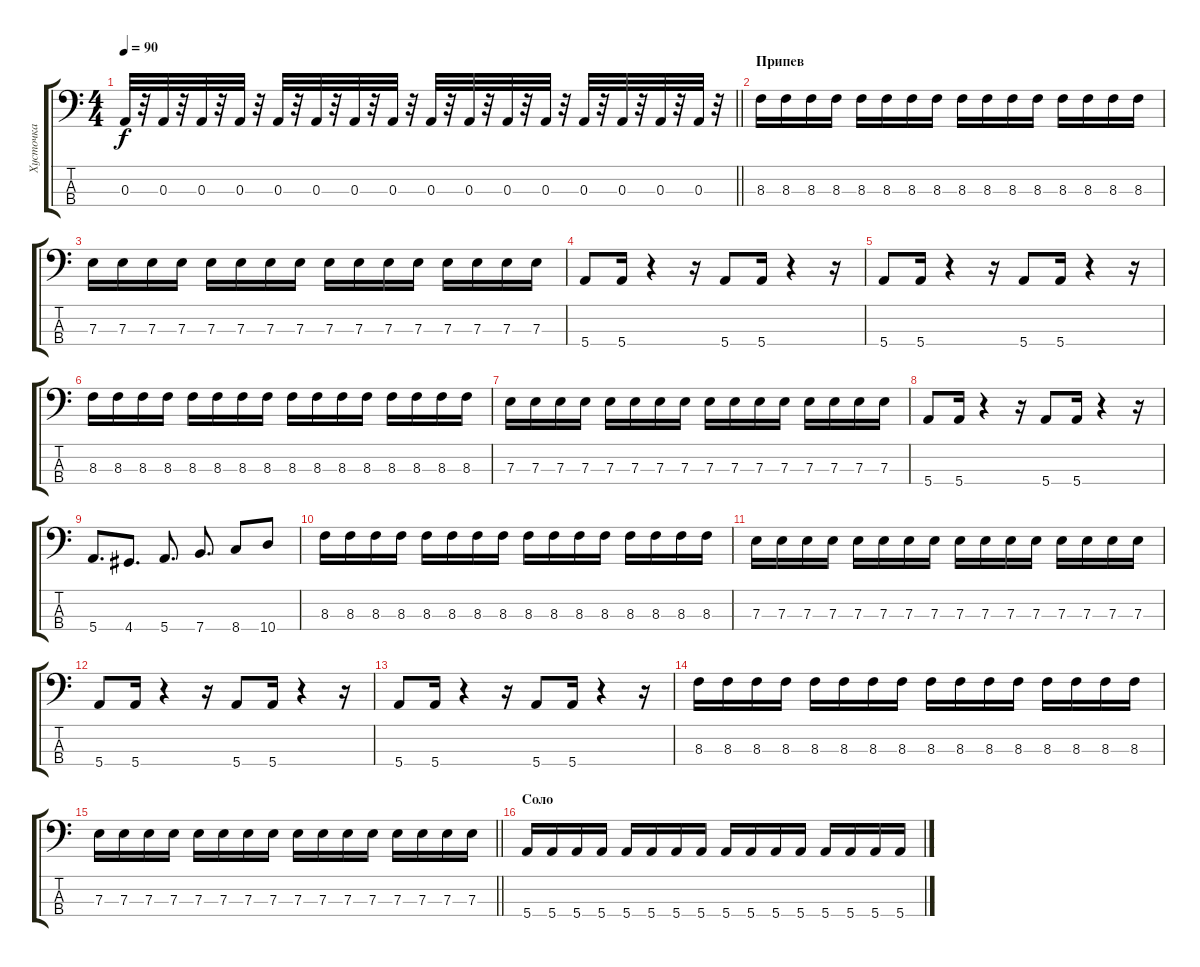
\track ("Хусточка" "Хусточка") {instrument electricbassfinger}
\staff {score tabs}
\tuning (G2 D2 A1 E1) {hide}
\ts (4 4)
\tempo 90
\clef f4
\barLineRight lightlight
\ks c
0.3.32{dy f} r.32 0.3.32 r.32 0.3.32 r.32 0.3.32 r.32 0.3.32 r.32 0.3.32 r.32 0.3.32 r.32 0.3.32 r.32 0.3.32 r.32 0.3.32 r.32 0.3.32 r.32 0.3.32 r.32 0.3.32 r.32 0.3.32 r.32 0.3.32 r.32 0.3.32 r.32 |
\section ("" "Припев")
8.3.16 8.3.16 8.3.16 8.3.16 8.3.16 8.3.16 8.3.16 8.3.16 8.3.16 8.3.16 8.3.16 8.3.16 8.3.16 8.3.16 8.3.16 8.3.16 |
7.3.16 7.3.16 7.3.16 7.3.16 7.3.16 7.3.16 7.3.16 7.3.16 7.3.16 7.3.16 7.3.16 7.3.16 7.3.16 7.3.16 7.3.16 7.3.16 |
5.4.8 5.4.16 r.4 r.16 5.4.8 5.4.16 r.4 r.16 |
5.4.8 5.4.16 r.4 r.16 5.4.8 5.4.16 r.4 r.16 |
8.3.16 8.3.16 8.3.16 8.3.16 8.3.16 8.3.16 8.3.16 8.3.16 8.3.16 8.3.16 8.3.16 8.3.16 8.3.16 8.3.16 8.3.16 8.3.16 |
7.3.16 7.3.16 7.3.16 7.3.16 7.3.16 7.3.16 7.3.16 7.3.16 7.3.16 7.3.16 7.3.16 7.3.16 7.3.16 7.3.16 7.3.16 7.3.16 |
5.4.8 5.4.16 r.4 r.16 5.4.8 5.4.16 r.4 r.16 |
5.4.8{d} 4.4.8{d} 5.4.8{d} 7.4.8{d} 8.4.8 10.4.8 |
8.3.16 8.3.16 8.3.16 8.3.16 8.3.16 8.3.16 8.3.16 8.3.16 8.3.16 8.3.16 8.3.16 8.3.16 8.3.16 8.3.16 8.3.16 8.3.16 |
7.3.16 7.3.16 7.3.16 7.3.16 7.3.16 7.3.16 7.3.16 7.3.16 7.3.16 7.3.16 7.3.16 7.3.16 7.3.16 7.3.16 7.3.16 7.3.16 |
5.4.8 5.4.16 r.4 r.16 5.4.8 5.4.16 r.4 r.16 |
5.4.8 5.4.16 r.4 r.16 5.4.8 5.4.16 r.4 r.16 |
8.3.16 8.3.16 8.3.16 8.3.16 8.3.16 8.3.16 8.3.16 8.3.16 8.3.16 8.3.16 8.3.16 8.3.16 8.3.16 8.3.16 8.3.16 8.3.16 |
\barLineRight lightlight
7.3.16 7.3.16 7.3.16 7.3.16 7.3.16 7.3.16 7.3.16 7.3.16 7.3.16 7.3.16 7.3.16 7.3.16 7.3.16 7.3.16 7.3.16 7.3.16 |
\section ("" "Соло")
5.4.16 5.4.16 5.4.16 5.4.16 5.4.16 5.4.16 5.4.16 5.4.16 5.4.16 5.4.16 5.4.16 5.4.16 5.4.16 5.4.16 5.4.16 5.4.16
